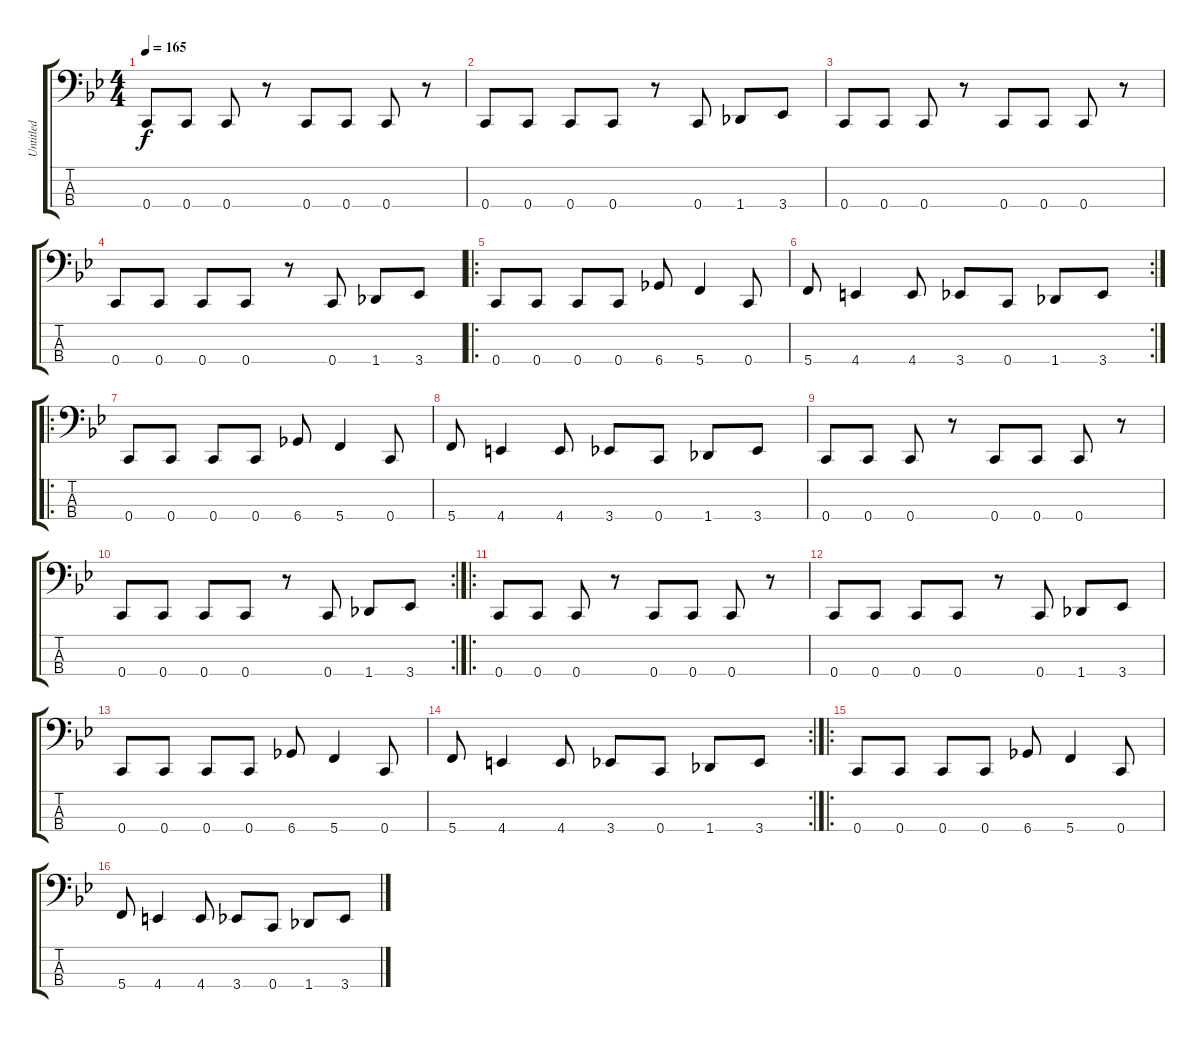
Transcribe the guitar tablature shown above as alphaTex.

\track ("Untitled" "Untitled") {instrument electricbassfinger}
\staff {score tabs}
\tuning (F2 C2 G1 C1) {hide}
\ts (4 4)
\tempo 165
\clef f4
\ks bb
0.4.8{dy f instrument electricbassfinger} 0.4.8 0.4.8 r.8 0.4.8 0.4.8 0.4.8 r.8 |
0.4.8 0.4.8 0.4.8 0.4.8 r.8 0.4.8 1.4.8 3.4.8 |
0.4.8 0.4.8 0.4.8 r.8 0.4.8 0.4.8 0.4.8 r.8 |
0.4.8 0.4.8 0.4.8 0.4.8 r.8 0.4.8 1.4.8 3.4.8 |
\ro
0.4.8 0.4.8 0.4.8 0.4.8 6.4.8 5.4.4 0.4.8 |
\rc 2
5.4.8 4.4.4 4.4.8 3.4.8 0.4.8 1.4.8 3.4.8 |
\ro
0.4.8 0.4.8 0.4.8 0.4.8 6.4.8 5.4.4 0.4.8 |
5.4.8 4.4.4 4.4.8 3.4.8 0.4.8 1.4.8 3.4.8 |
0.4.8 0.4.8 0.4.8 r.8 0.4.8 0.4.8 0.4.8 r.8 |
\rc 2
0.4.8 0.4.8 0.4.8 0.4.8 r.8 0.4.8 1.4.8 3.4.8 |
\ro
0.4.8 0.4.8 0.4.8 r.8 0.4.8 0.4.8 0.4.8 r.8 |
0.4.8 0.4.8 0.4.8 0.4.8 r.8 0.4.8 1.4.8 3.4.8 |
0.4.8 0.4.8 0.4.8 0.4.8 6.4.8 5.4.4 0.4.8 |
\rc 2
5.4.8 4.4.4 4.4.8 3.4.8 0.4.8 1.4.8 3.4.8 |
\ro
0.4.8 0.4.8 0.4.8 0.4.8 6.4.8 5.4.4 0.4.8 |
5.4.8 4.4.4 4.4.8 3.4.8 0.4.8 1.4.8 3.4.8
